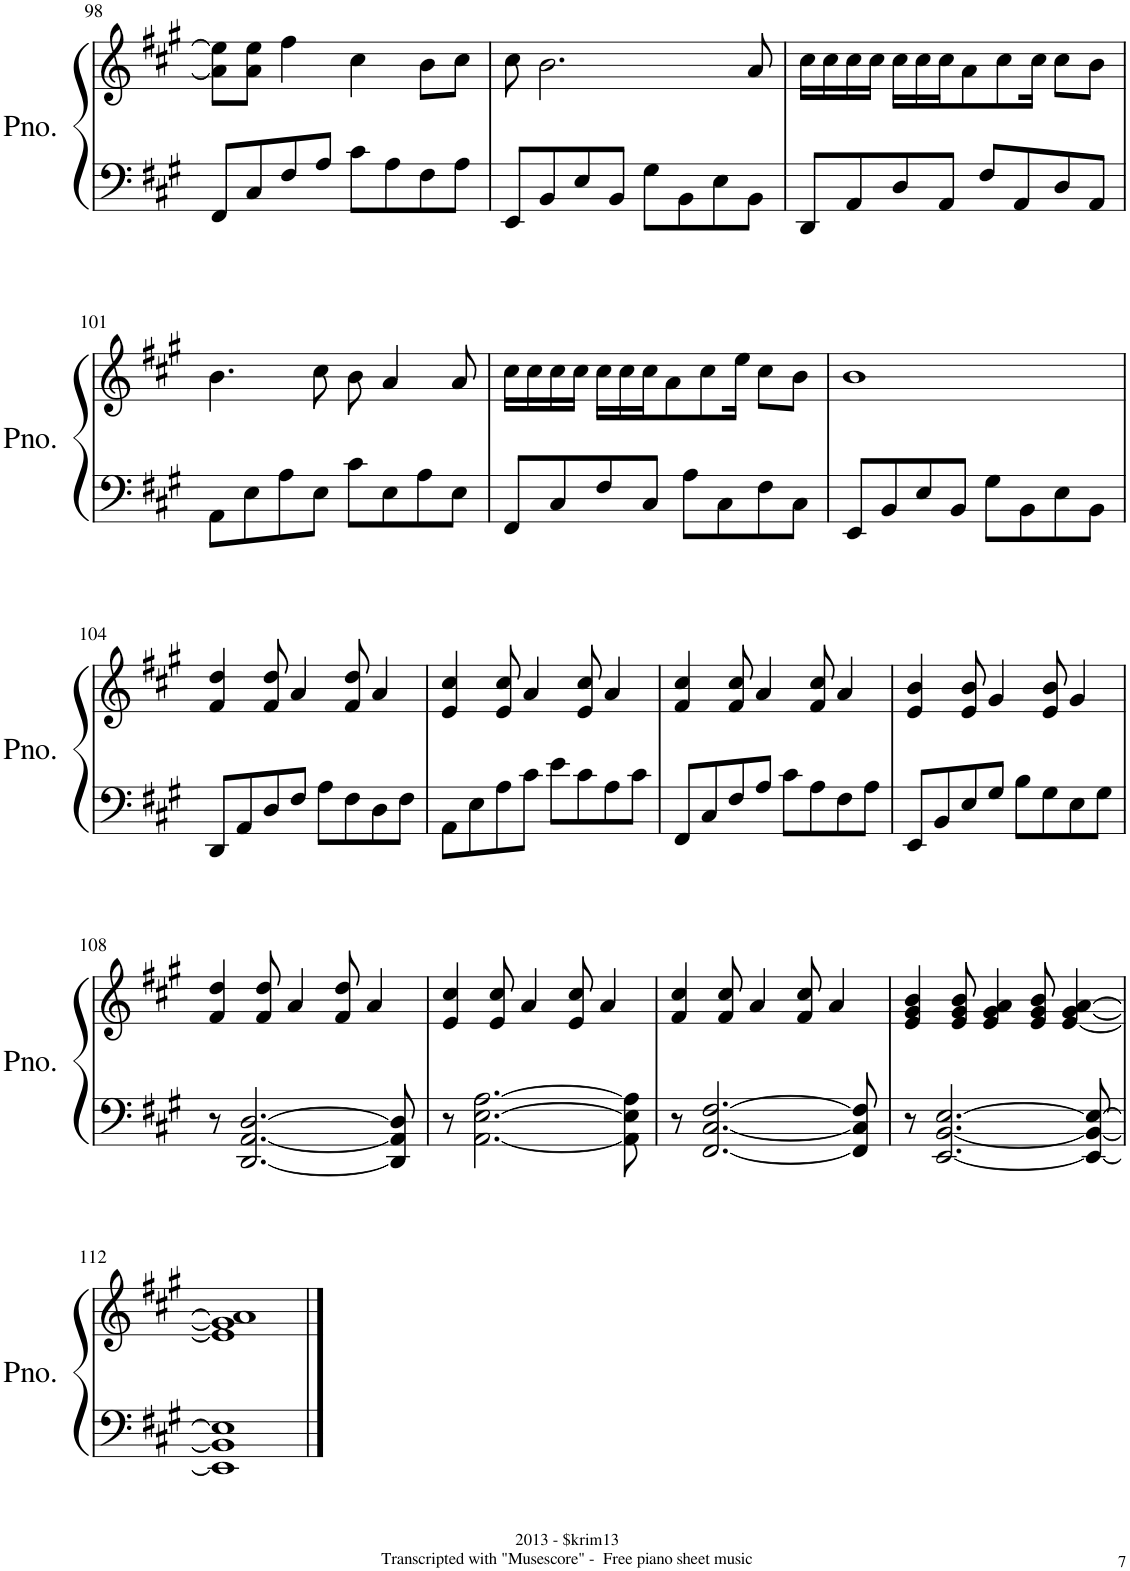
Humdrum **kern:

**kern	**kern
*part1	*part1
*staff2	*staff1
*I"Piano	*
*I'Pno.	*
!!LO:PB:g=z
*clefF4	*clefG2
*k[f#c#g#]	*k[f#c#g#]
*M4/4	*M4/4
=98	=98
8FF#/L	8a\] 8ee\]L
8C#/	8a\ 8ee\J
8F#/	4ff#\
8A/J	.
8c#\L	4cc#\
8A\	.
8F#\	8b\L
8A\J	8cc#\J
=99	=99
8EE/L	8cc#\
8BB/	2.b\
8E/	.
8BB/J	.
8G#\L	.
8BB\	.
8E\	.
8BB\J	8a/
=100	=100
8DD/L	16cc#\LL
.	16cc#\
8AA/	16cc#\
.	16cc#\JJ
8D/	16cc#\LL
.	16cc#\
8AA/J	16cc#\J
.	8a\
8F#/L	.
.	8cc#\
8AA/	.
.	16cc#\Jk
8D/	8cc#\L
8AA/J	8b\J
!!LO:LB:g=z
=101	=101
8AA\L	4.b\
8E\	.
8A\	.
8E\J	8cc#\
8c#\L	8b\
8E\	4a/
8A\	.
8E\J	8a/
=102	=102
8FF#/L	16cc#\LL
.	16cc#\
8C#/	16cc#\
.	16cc#\JJ
8F#/	16cc#\LL
.	16cc#\
8C#/J	16cc#\J
.	8a\
8A\L	.
.	8cc#\
8C#\	.
.	16ee\Jk
8F#\	8cc#\L
8C#\J	8b\J
=103	=103
8EE/L	1b
8BB/	.
8E/	.
8BB/J	.
8G#\L	.
8BB\	.
8E\	.
8BB\J	.
!!LO:LB:g=z
=104	=104
8DD/L	4f#/ 4dd/
8AA/	.
8D/	8f#/ 8dd/
8F#/J	4a/
8A\L	.
8F#\	8f#/ 8dd/
8D\	4a/
8F#\J	.
=105	=105
8AA\L	4e/ 4cc#/
8E\	.
8A\	8e/ 8cc#/
8c#\J	4a/
8e\L	.
8c#\	8e/ 8cc#/
8A\	4a/
8c#\J	.
=106	=106
8FF#/L	4f#/ 4cc#/
8C#/	.
8F#/	8f#/ 8cc#/
8A/J	4a/
8c#\L	.
8A\	8f#/ 8cc#/
8F#\	4a/
8A\J	.
=107	=107
8EE/L	4e/ 4b/
8BB/	.
8E/	8e/ 8b/
8G#/J	4g#/
8B\L	.
8G#\	8e/ 8b/
8E\	4g#/
8G#\J	.
!!LO:LB:g=z
=108	=108
8r	4f#/ 4dd/
[2.DD/ [2.AA/ [2.D/	.
.	8f#/ 8dd/
.	4a/
.	8f#/ 8dd/
.	4a/
8DD/] 8AA/] 8D/]	.
=109	=109
8r	4e/ 4cc#/
[2.AA\ [2.E\ [2.A\	.
.	8e/ 8cc#/
.	4a/
.	8e/ 8cc#/
.	4a/
8AA\] 8E\] 8A\]	.
=110	=110
8r	4f#/ 4cc#/
[2.FF#/ [2.C#/ [2.F#/	.
.	8f#/ 8cc#/
.	4a/
.	8f#/ 8cc#/
.	4a/
8FF#/] 8C#/] 8F#/]	.
=111	=111
8r	4e/ 4g#/ 4b/
[2.EE/ [2.BB/ [2.E/	.
.	8e/ 8g#/ 8b/
.	4e/ 4g#/ 4a/
.	8e/ 8g#/ 8b/
.	[4e/ [4g#/ [4a/
8EE/_ 8BB/_ 8E/_	.
!!LO:LB:g=z
=112	=112
1EE] 1BB] 1E]	1e] 1g#] 1a]
==	==
*-	*-
